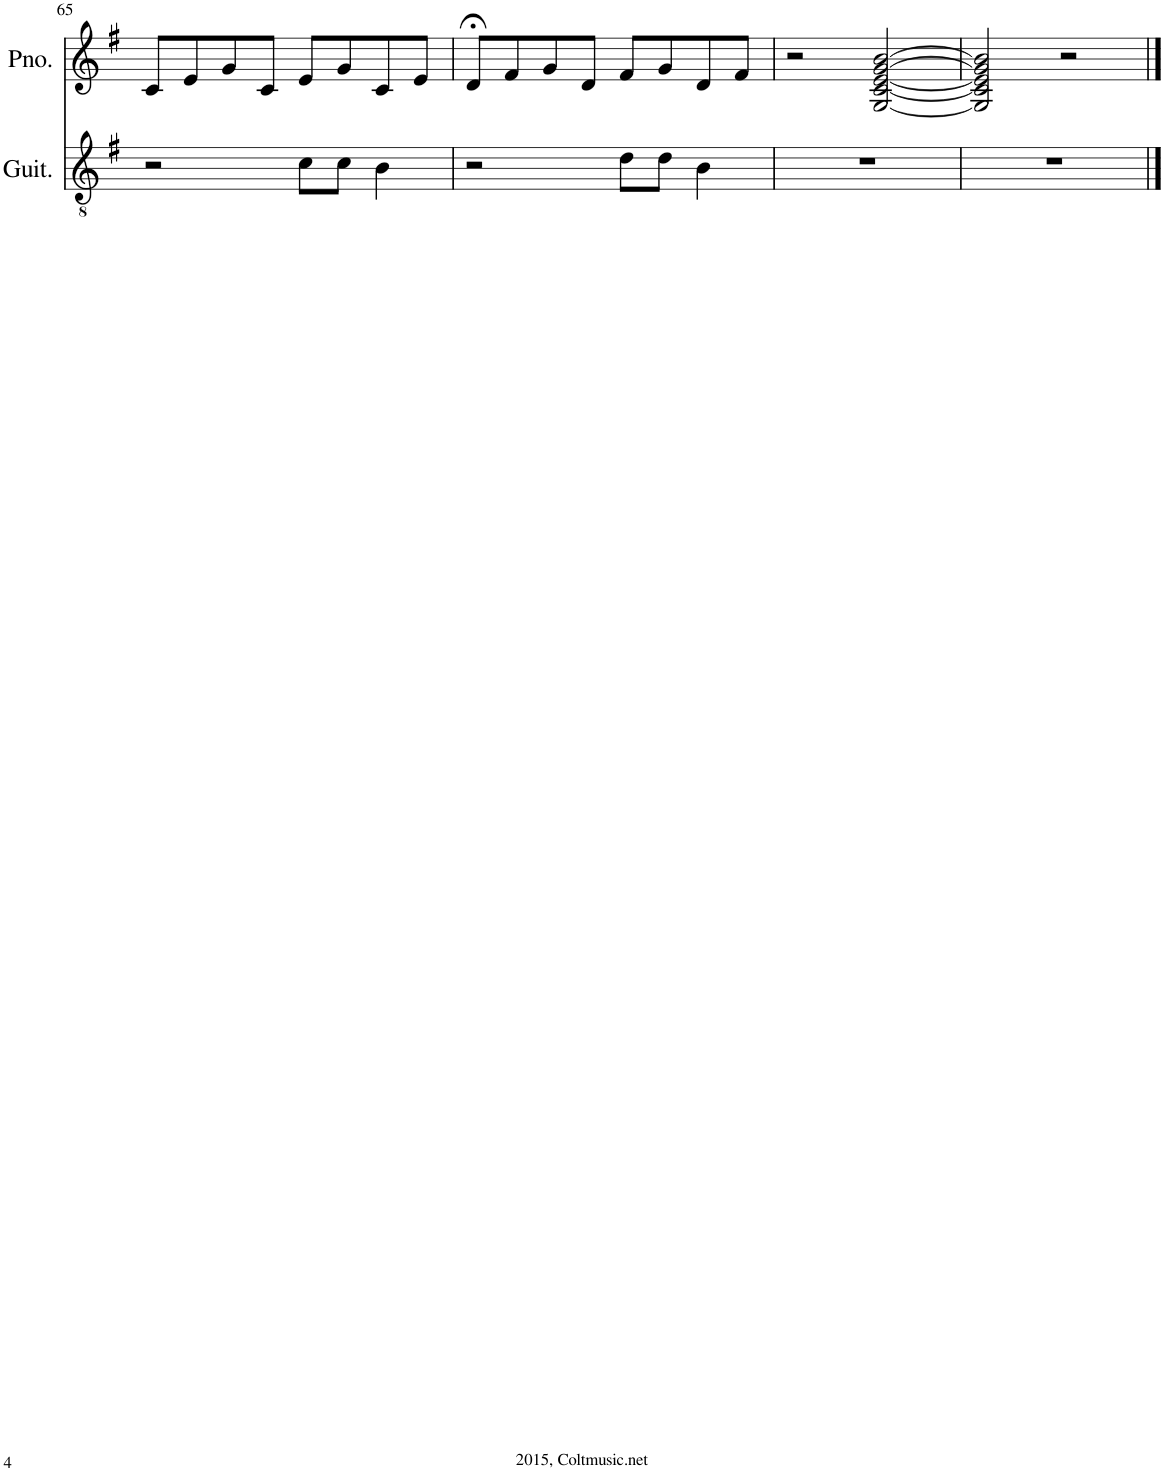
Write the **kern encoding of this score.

**kern	**kern
*part2	*part1
*staff2	*staff1
*I"Classical Guitar	*I"Piano
*I'Guit.	*I'Pno.
!!LO:PB:g=z
*clefGv2	*clefG2
*k[f#]	*k[f#]
*M4/4	*M4/4
=65	=65
2r	8c/L
.	8e/
.	8g/
.	8c/J
8c\L	8e/L
8c\J	8g/
4B\	8c/
.	8e/J
=66	=66
2r	8d;</L
.	8f#/
.	8g/
.	8d/J
8d\L	8f#/L
8d\J	8g/
4B\	8d/
.	8f#/J
=67	=67
1r	2r
.	[2G/ [2c/ [2e/ [2g/ [2b/
=68	=68
1r	2G/] 2c/] 2e/] 2g/] 2b/]
.	2r
==	==
*-	*-
